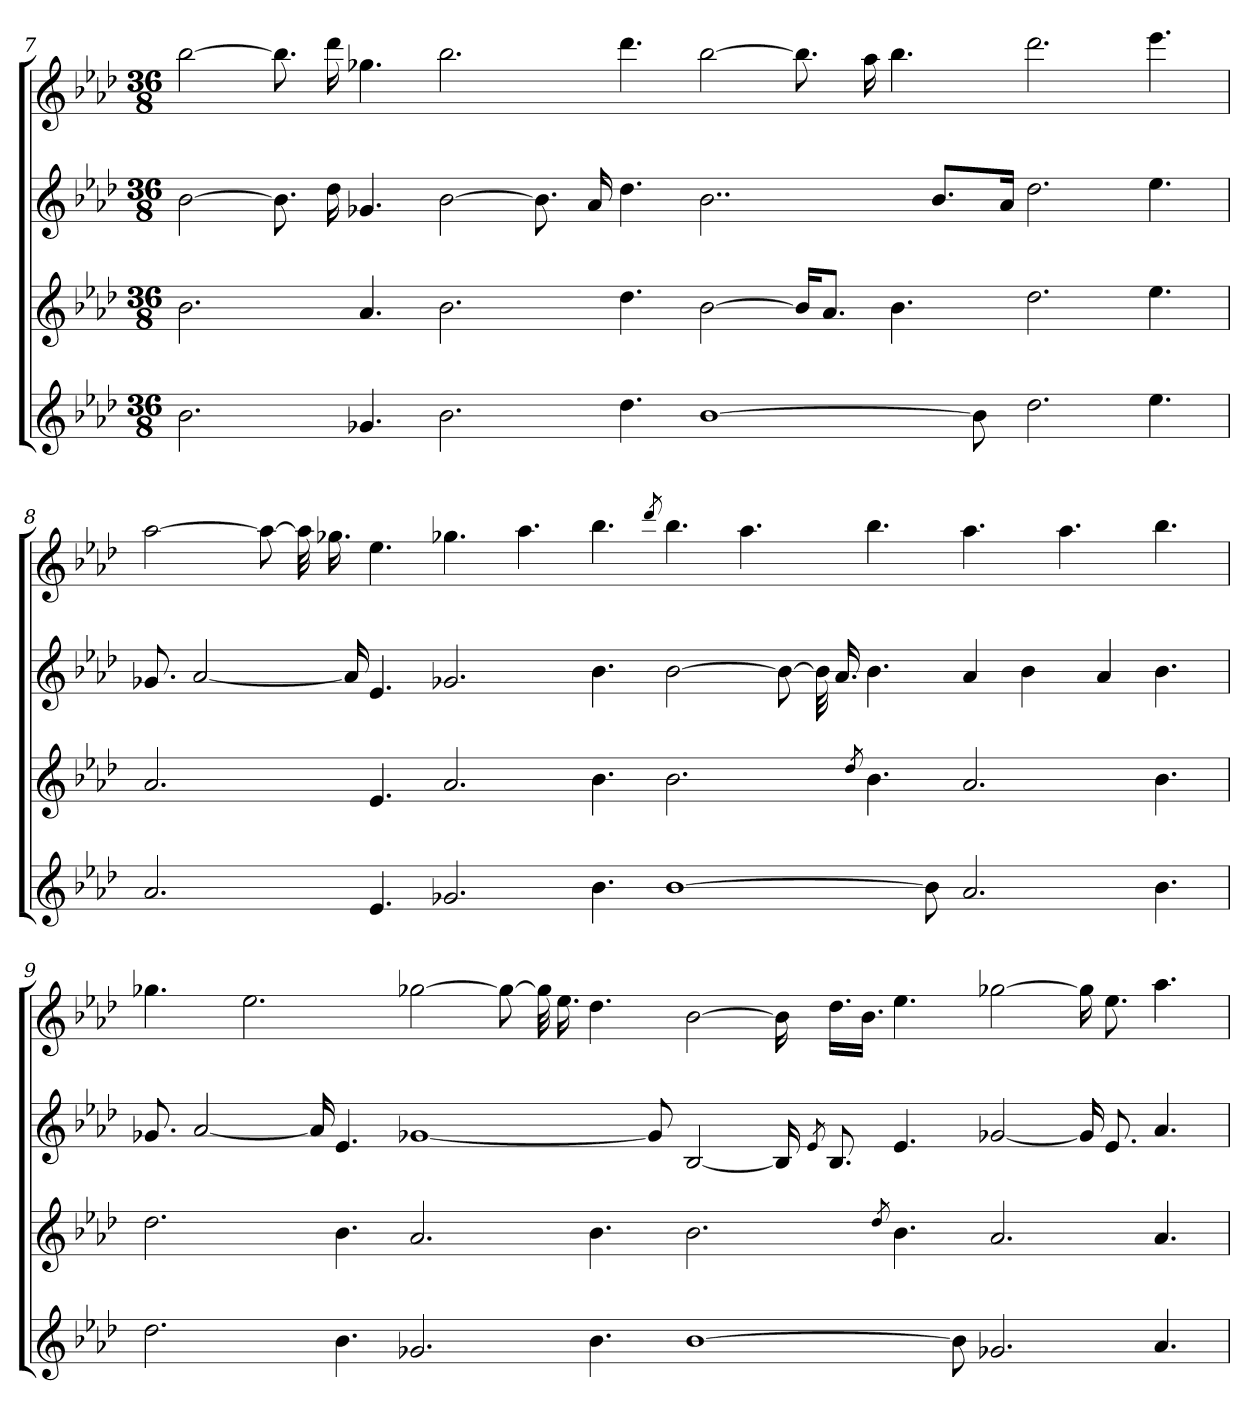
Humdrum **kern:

**kern	**kern	**kern	**kern
*part4	*part3	*part2	*part1
*staff4	*staff3	*staff2	*staff1
*clefG2	*clefG2	*clefG2	*clefG2
*k[b-e-a-d-]	*k[b-e-a-d-]	*k[b-e-a-d-]	*k[b-e-a-d-]
*M36/8	*M36/8	*M36/8	*M36/8
=7	=7	=7	=7
2.b-	2.b-	[2b-	[2bb-
.	.	8.b-]	8.bb-]
.	.	16dd-	16ddd-
4.g-X	4.a-	4.g-X	4.gg-X
2.b-	2.b-	[2b-	2.bb-
.	.	8.b-]	.
.	.	16a-	.
4.dd-	4.dd-	4.dd-	4.ddd-
[1b-	[2b-	2..b-	[2bb-
.	16b-/KL]	.	8.bb-]
.	8.a-/J	.	.
.	.	.	16aa-
.	4.b-	.	4.bb-
.	.	8.b-/L	.
8b-]	.	.	.
.	.	16a-/Jk	.
2.dd-	2.dd-	2.dd-	2.ddd-
4.ee-	4.ee-	4.ee-	4.eee-
=8	=8	=8	=8
2.a-	2.a-	8.g-X	[2aa-
.	.	[2a-	.
.	.	.	8aa-_
.	.	.	32aa-]
.	.	.	16.gg-X
.	.	16a-]	.
4.e-	4.e-	4.e-	4.ee-
2.g-X	2.a-	2.g-X	4.gg-X
.	.	.	4.aa-
4.b-	4.b-	4.b-	4.bb-
.	.	.	8qddd-
[1b-	2.b-	[2b-	4.bb-
.	.	.	4.aa-
.	.	8b-_	.
.	.	32b-]	.
.	.	16.a-	.
.	8qdd-	.	.
.	4.b-	4.b-	4.bb-
8b-]	.	.	.
2.a-	2.a-	4a-	4.aa-
.	.	4b-	.
.	.	.	4.aa-
.	.	4a-	.
4.b-	4.b-	4.b-	4.bb-
=9	=9	=9	=9
2.dd-	2.dd-	8.g-X	4.gg-X
.	.	[2a-	.
.	.	.	2.ee-
.	.	16a-]	.
4.b-	4.b-	4.e-	.
2.g-X	2.a-	[1g-X	[2gg-X
.	.	.	8gg-_
.	.	.	32gg-]
.	.	.	16.ee-
4.b-	4.b-	.	4.dd-
.	.	8g-]	.
[1b-	2.b-	[2B-	[2b-
.	.	16B-]	16b-]
.	.	8qe-	.
.	.	8.B-	16.dd-\LL
.	.	.	16.b-\JJ
.	8qdd-	.	.
.	4.b-	4.e-	4.ee-
8b-]	.	.	.
2.g-X	2.a-	[2g-X	[2gg-X
.	.	16g-]	16gg-]
.	.	8.e-	8.ee-
4.a-	4.a-	4.a-	4.aa-
=	=	=	=
*-	*-	*-	*-
